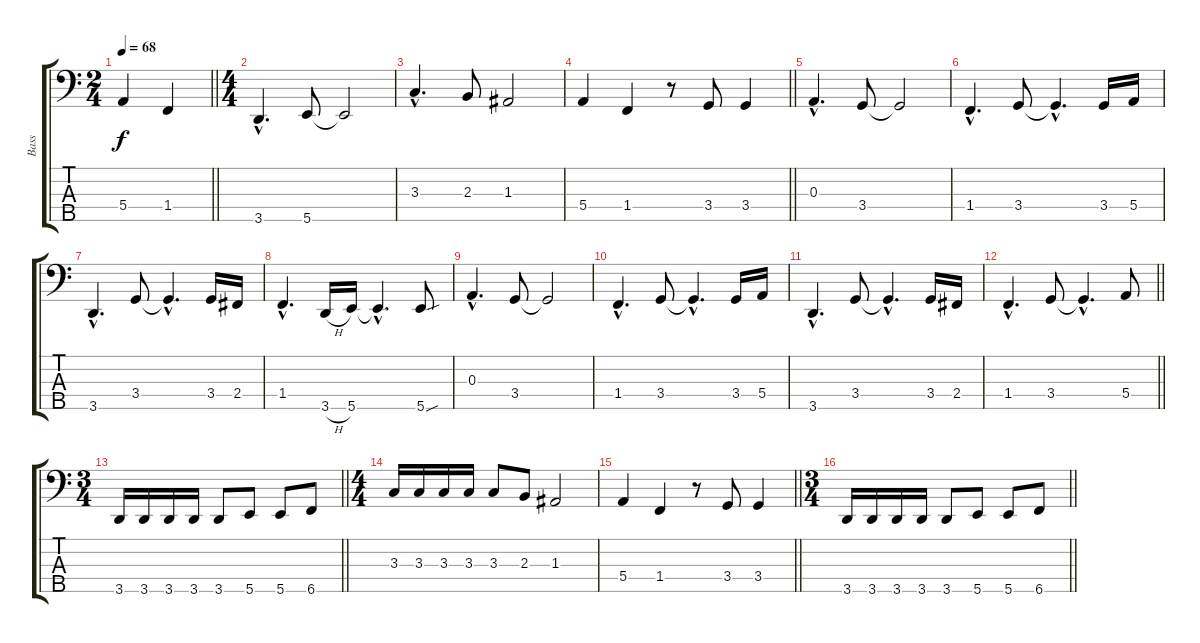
\track ("Bass" "Bass") {instrument electricbasspick}
\staff {score tabs}
\tuning (G2 D2 A1 E1 B0) {hide}
\ts (2 4)
\tempo 68
\clef f4
\barLineRight lightlight
\ks c
5.4.4{dy f} 1.4.4 |
\ts (4 4)
3.5{hac}.4{d} 5.5.8 5.5{t}.2 |
3.3{hac}.4{d} 2.3.8 1.3.2 |
\barLineRight lightlight
5.4.4 1.4.4 r.8 3.4.8 3.4.4 |
0.3{hac}.4{d} 3.4.8 3.4{t}.2 |
1.4{hac}.4{d} 3.4.8 3.4{hac t}.4{d} 3.4.16 5.4.16 |
3.5{hac}.4{d} 3.4.8 3.4{hac t}.4{d} 3.4.16 2.4.16 |
1.4{hac}.4{d} 3.5{h}.16 5.5.16 5.5{hac t}.4{d} 5.5{sou}.8 |
0.3{hac}.4{d} 3.4.8 3.4{t}.2 |
1.4{hac}.4{d} 3.4.8 3.4{hac t}.4{d} 3.4.16 5.4.16 |
3.5{hac}.4{d} 3.4.8 3.4{hac t}.4{d} 3.4.16 2.4.16 |
\barLineRight lightlight
1.4{hac}.4{d} 3.4.8 3.4{hac t}.4{d} 5.4.8 |
\ts (3 4)
\barLineRight lightlight
3.5.16 3.5.16 3.5.16 3.5.16 3.5.8 5.5.8 5.5.8 6.5.8 |
\ts (4 4)
3.3.16 3.3.16 3.3.16 3.3.16 3.3.8 2.3.8 1.3.2 |
\barLineRight lightlight
5.4.4 1.4.4 r.8 3.4.8 3.4.4 |
\ts (3 4)
\barLineRight lightlight
3.5.16 3.5.16 3.5.16 3.5.16 3.5.8 5.5.8 5.5.8 6.5.8
